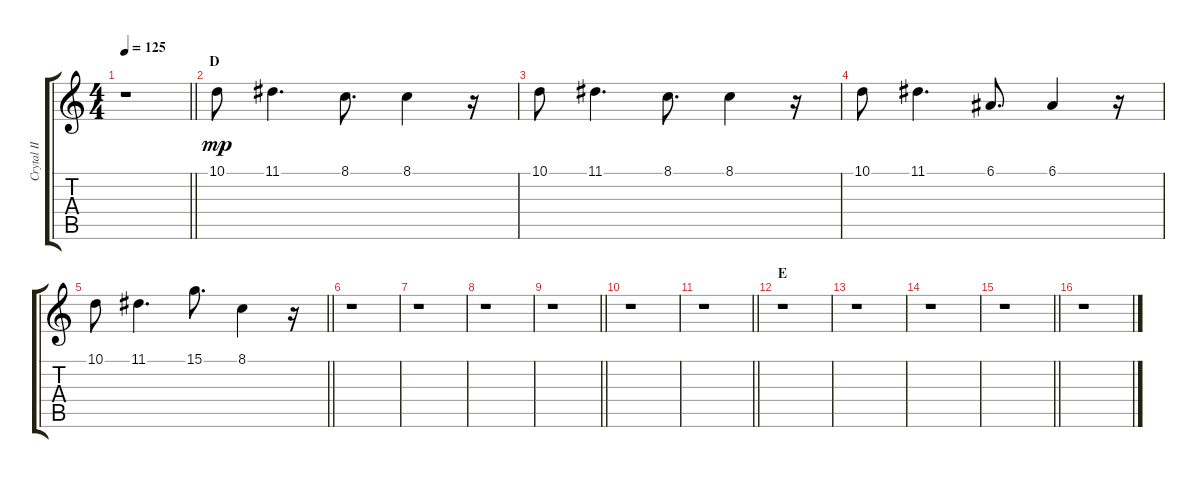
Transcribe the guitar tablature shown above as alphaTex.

\track ("Crytal II" "Crytal II") {instrument fx3crystal}
\staff {score tabs}
\tuning (E4 B3 G3 D3 A2 E2) {hide}
\ts (4 4)
\tempo 125
\clef g2
\barLineRight lightlight
\ks c
r.1{dy mp} |
\section ("" "D")
10.1.8 11.1.4{d} 8.1.8{d} 8.1.4 r.16 |
10.1.8 11.1.4{d} 8.1.8{d} 8.1.4 r.16 |
10.1.8 11.1.4{d} 6.1.8{d} 6.1.4 r.16 |
\barLineRight lightlight
10.1.8 11.1.4{d} 15.1.8{d} 8.1.4 r.16 |
r.1 |
r.1 |
r.1 |
\barLineRight lightlight
r.1 |
r.1 |
\barLineRight lightlight
r.1 |
\section ("" "E")
r.1 |
r.1 |
r.1 |
\barLineRight lightlight
r.1 |
r.1
